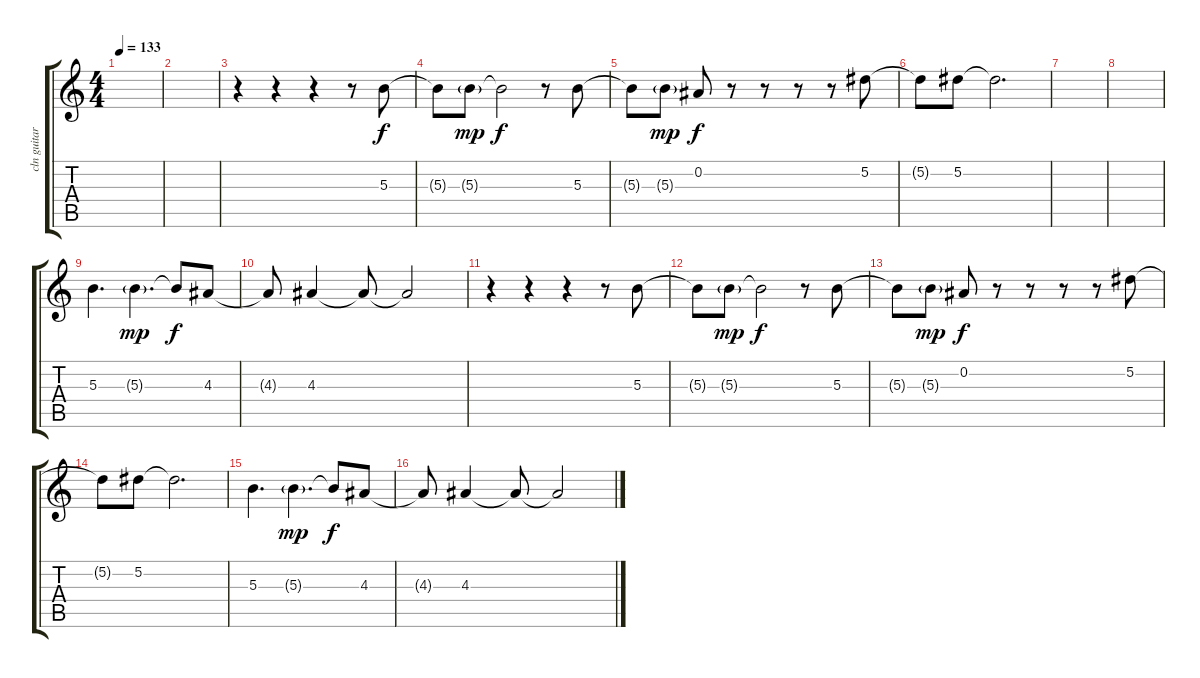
\track ("cln guitar" "cln guitar") {instrument electricguitarjazz}
\staff {score tabs}
\tuning (Eb4 Bb3 Gb3 Db3 Ab2 Eb2) {hide}
\ts (4 4)
\tempo 133
\clef g2
\ks c
|
|
r.4 r.4 r.4 r.8 5.3.8 |
5.3{t}.8 5.3{g}.8{dy mp} 5.3{t}.2{dy f} r.8 5.3.8 |
5.3{t}.8 5.3{g}.8{dy mp} 0.2.8{dy f} r.8 r.8 r.8 r.8 5.2.8 |
5.2{t}.8 5.2.8 5.2{t}.2{d} |
|
|
5.3.4{d} 5.3{g}.4{d dy mp} 5.3{t}.8{dy f} 4.3.8 |
4.3{t}.8 4.3.4 4.3{t}.8 4.3{t}.2 |
r.4 r.4 r.4 r.8 5.3.8 |
5.3{t}.8 5.3{g}.8{dy mp} 5.3{t}.2{dy f} r.8 5.3.8 |
5.3{t}.8 5.3{g}.8{dy mp} 0.2.8{dy f} r.8 r.8 r.8 r.8 5.2.8 |
5.2{t}.8 5.2.8 5.2{t}.2{d} |
5.3.4{d} 5.3{g}.4{d dy mp} 5.3{t}.8{dy f} 4.3.8 |
4.3{t}.8 4.3.4 4.3{t}.8 4.3{t}.2
